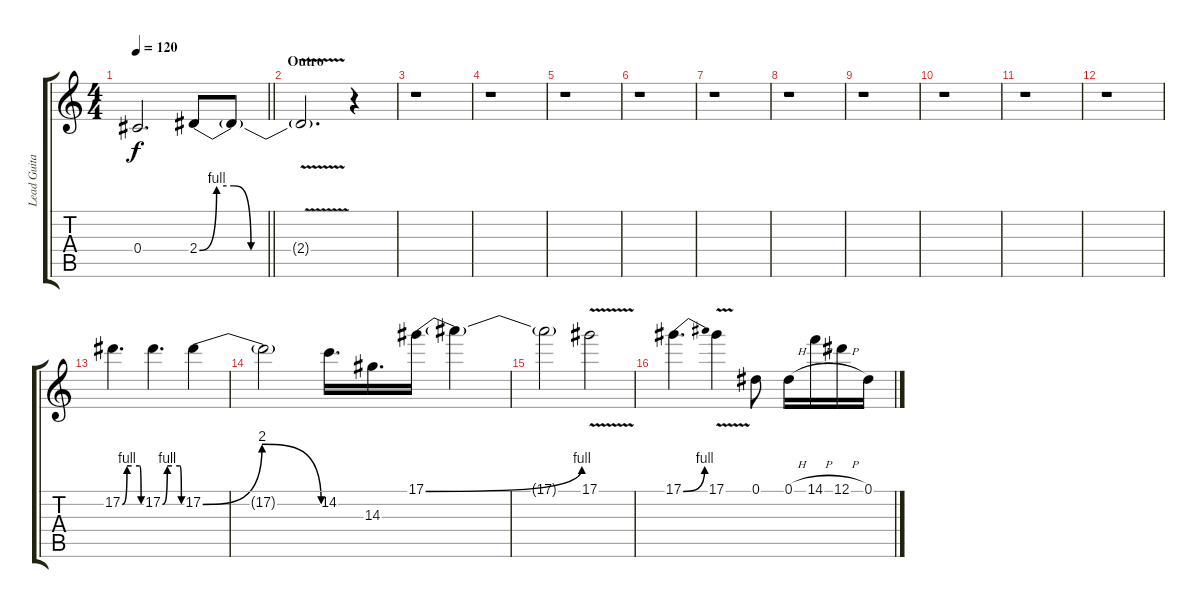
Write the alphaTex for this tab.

\track ("Lead Guitar" "Lead Guita") {instrument overdrivenguitar}
\staff {score tabs}
\tuning (Eb4 Bb3 Gb3 Db3 Ab2 Eb2) {hide}
\ts (4 4)
\tempo 120
\clef g2
\barLineRight lightlight
\ks c
0.4.2{d dy f} 2.4{be (custom 0 0 10 4 20 4 30 0 60 0)}.8 2.4{t}.8 |
\section ("" "Outro")
2.4{v t}.2{d} r.4 |
r.1 |
r.1 |
r.1 |
r.1 |
r.1 |
r.1 |
r.1 |
r.1 |
r.1 |
r.1 |
17.2{be (custom 0 0 15 4 30 4 55 4 60 0)}.4{d volume 14} 17.2{be (custom 0 0 15 4 30 4 55 4 60 0)}.4{d} 17.2{be (bendrelease 0 0 24 8 37 8 60 0)}.4 |
17.2{t}.2 14.2.16{d} 14.3.16{d} 17.1{be (bend 0 0 60 4)}.16 17.1{t}.4 |
17.1{t}.2 17.1{v}.2 |
17.1{be (bend 0 0 60 4)}.4{d} 17.1{v}.4 0.1.8 0.1{h}.16 14.1{h}.16 12.1{h}.16 0.1.16
